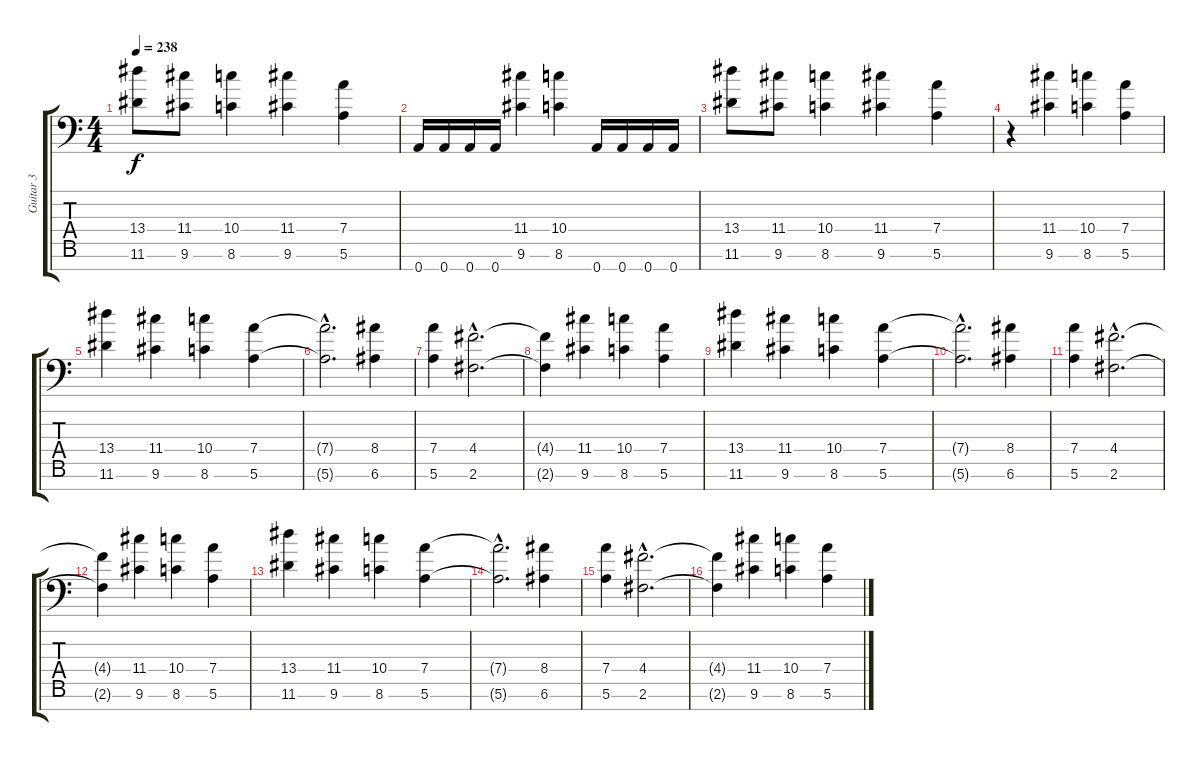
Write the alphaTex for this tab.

\track ("Guitar 3" "Guitar 3") {instrument distortionguitar}
\staff {score tabs}
\tuning (E4 B3 Gb3 D3 A2 E2 A1) {hide}
\ts (4 4)
\tempo 238
\clef f4
\ks c
(13.4 11.6).8{dy f} (11.4 9.6).8 (10.4 8.6).4 (11.4 9.6).4 (7.4 5.6).4 |
0.7.16 0.7.16 0.7.16 0.7.16 (11.4 9.6).4 (10.4 8.6).4 0.7.16 0.7.16 0.7.16 0.7.16 |
(13.4 11.6).8 (11.4 9.6).8 (10.4 8.6).4 (11.4 9.6).4 (7.4 5.6).4 |
r.4 (11.4 9.6).4 (10.4 8.6).4 (7.4 5.6).4 |
(13.4 11.6).4 (11.4 9.6).4 (10.4 8.6).4 (7.4 5.6).4 |
(7.4{hac t} 5.6{hac t}).2{d} (8.4 6.6).4 |
(7.4 5.6).4 (4.4{hac} 2.6{hac}).2{d} |
(4.4{t} 2.6{t}).4 (11.4 9.6).4 (10.4 8.6).4 (7.4 5.6).4 |
(13.4 11.6).4 (11.4 9.6).4 (10.4 8.6).4 (7.4 5.6).4 |
(7.4{hac t} 5.6{hac t}).2{d} (8.4 6.6).4 |
(7.4 5.6).4 (4.4{hac} 2.6{hac}).2{d} |
(4.4{t} 2.6{t}).4 (11.4 9.6).4 (10.4 8.6).4 (7.4 5.6).4 |
(13.4 11.6).4 (11.4 9.6).4 (10.4 8.6).4 (7.4 5.6).4 |
(7.4{hac t} 5.6{hac t}).2{d} (8.4 6.6).4 |
(7.4 5.6).4 (4.4{hac} 2.6{hac}).2{d} |
(4.4{t} 2.6{t}).4 (11.4 9.6).4 (10.4 8.6).4 (7.4 5.6).4
